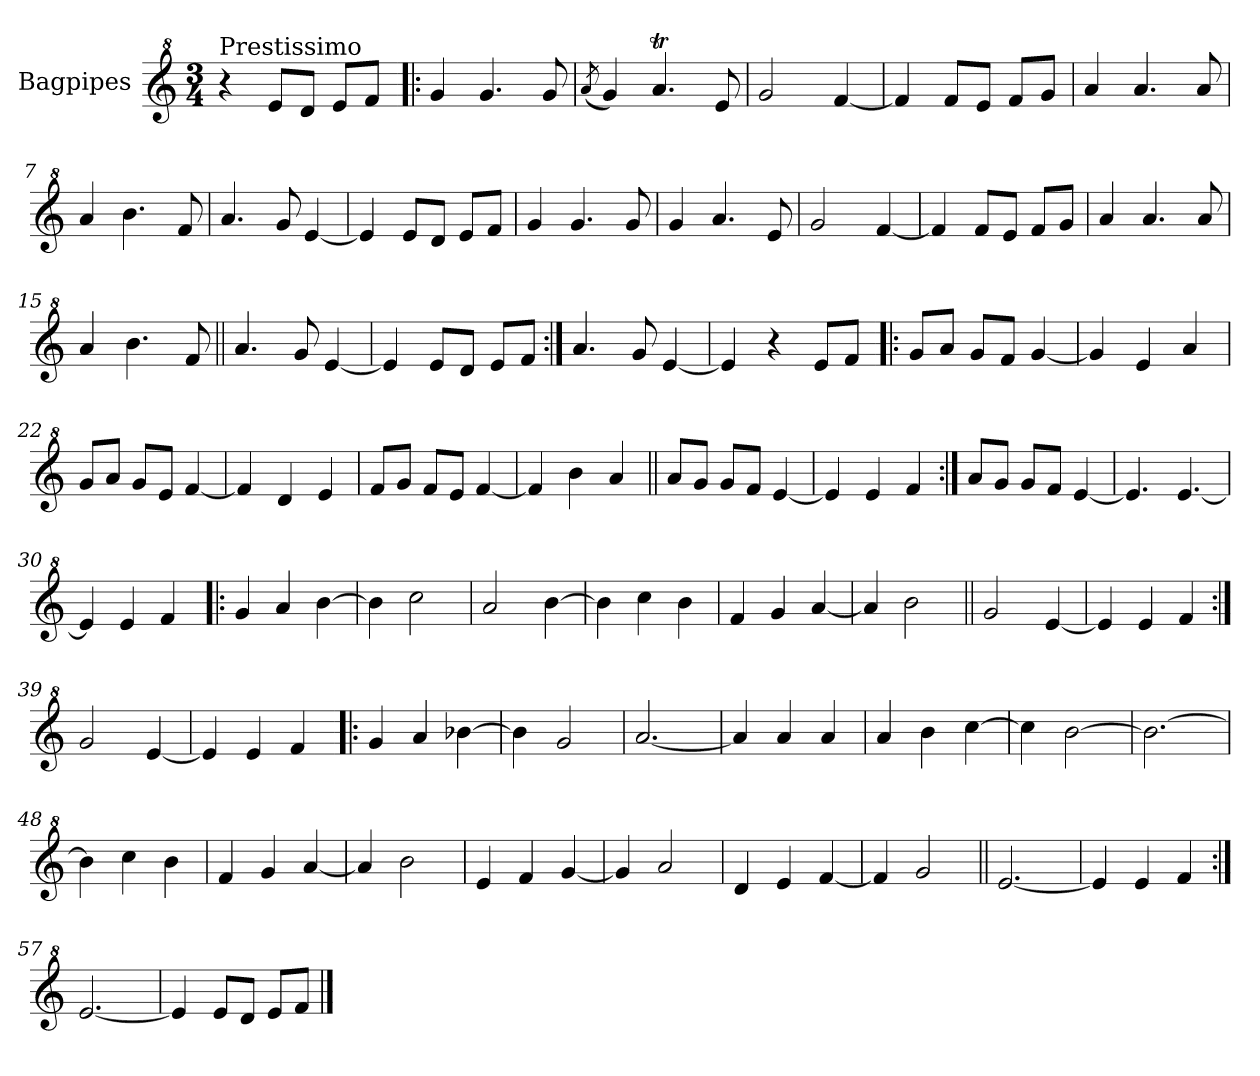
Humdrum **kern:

**kern
*part1
*staff1
*I"Bagpipes
*I'Bag
*clefG^2
*k[]
*C:
*M3/4
=1
!LO:TX:a:t=Prestissimo
4r
8ee/L
8dd/J
8ee/L
8ff/J
=2!|:
4gg/
4.gg/
8gg/
=3
(8qaa/
4gg/)
4.aaT/
8ee/
=4
2gg/
[4ff/
=5
4ff/]
8ff/L
8ee/J
8ff/L
8gg/J
=6
4aa/
4.aa/
8aa/
=7
4aa/
4.bb\
8ff/
=8
4.aa/
8gg/
[4ee/
!!LO:LB:g=z
=9
4ee/]
8ee/L
8dd/J
8ee/L
8ff/J
=10
4gg/
4.gg/
8gg/
=11
4gg/
4.aa/
8ee/
=12
2gg/
[4ff/
=13
4ff/]
8ff/L
8ee/J
8ff/L
8gg/J
=14
4aa/
4.aa/
8aa/
=15
4aa/
4.bb\
8ff/
=16||
4.aa/
8gg/
[4ee/
=17
4ee/]
8ee/L
8dd/J
8ee/L
8ff/J
!!LO:LB:g=z
=18:|!
4.aa/
8gg/
[4ee/
=19
4ee/]
4r
8ee/L
8ff/J
=20!|:
8gg/L
8aa/J
8gg/L
8ff/J
[4gg/
=21
4gg/]
4ee/
4aa/
=22
8gg/L
8aa/J
8gg/L
8ee/J
[4ff/
=23
4ff/]
4dd/
4ee/
=24
8ff/L
8gg/J
8ff/L
8ee/J
[4ff/
=25
4ff/]
4bb\
4aa/
=26||
8aa/L
8gg/J
8gg/L
8ff/J
[4ee/
!!LO:LB:g=z
=27
4ee/]
4ee/
4ff/
=28:|!
8aa/L
8gg/J
8gg/L
8ff/J
[4ee/
=29
4.ee/]
[4.ee/
=30
4ee/]
4ee/
4ff/
=31!|:
4gg/
4aa/
[4bb\
=32
4bb\]
2ccc\
=33
2aa/
[4bb\
=34
4bb\]
4ccc\
4bb\
=35
4ff/
4gg/
[4aa/
=36
4aa/]
2bb\
=37||
2gg/
[4ee/
!!LO:LB:g=z
=38
4ee/]
4ee/
4ff/
=39:|!
2gg/
[4ee/
=40
4ee/]
4ee/
4ff/
=41!|:
4gg/
4aa/
[4bb-X\
=42
4bb-\]
2gg/
=43
[2.aa/
=44
4aa/]
4aa/
4aa/
=45
4aa/
4bb\
[4ccc\
=46
4ccc\]
[2bb\
=47
2.bb\_
=48
4bb\]
4ccc\
4bb\
=49
4ff/
4gg/
[4aa/
=50
4aa/]
2bb\
!!LO:LB:g=z
=51
4ee/
4ff/
[4gg/
=52
4gg/]
2aa/
=53
4dd/
4ee/
[4ff/
=54
4ff/]
2gg/
=55||
[2.ee/
=56
4ee/]
4ee/
4ff/
=57:|!
[2.ee/
=58
4ee/]
8ee/L
8dd/J
8ee/L
8ff/J
==
*-
